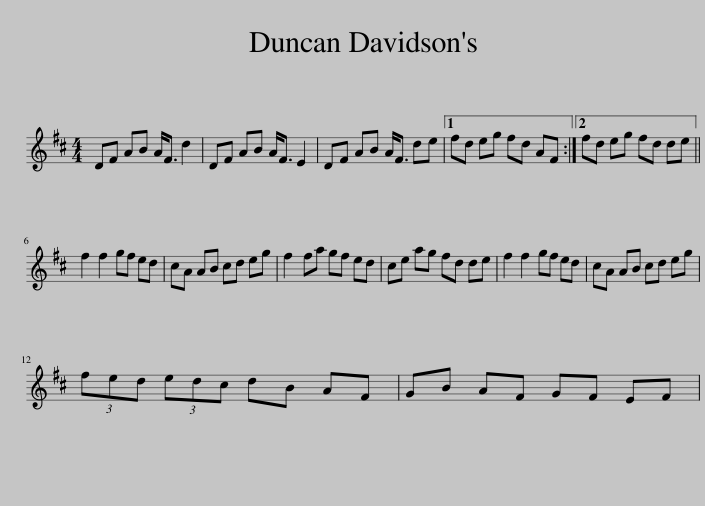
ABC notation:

X:1
L:1/8
M:4/4
I:linebreak $
K:D
V:1 treble
V:1
 DF AB A<F d2 | DF AB A<F E2 | DF AB A<F de |1 fd eg fd AF :|2 fd eg fd de ||$ %5
 f2 f2 gf ed | cA AB cd eg | f2 fa gf ed | ce ag fd de | f2 f2 gf ed | %10
 cA AB cd eg |$ (3fed (3edc dB AF | GB AF GF EF | %13
